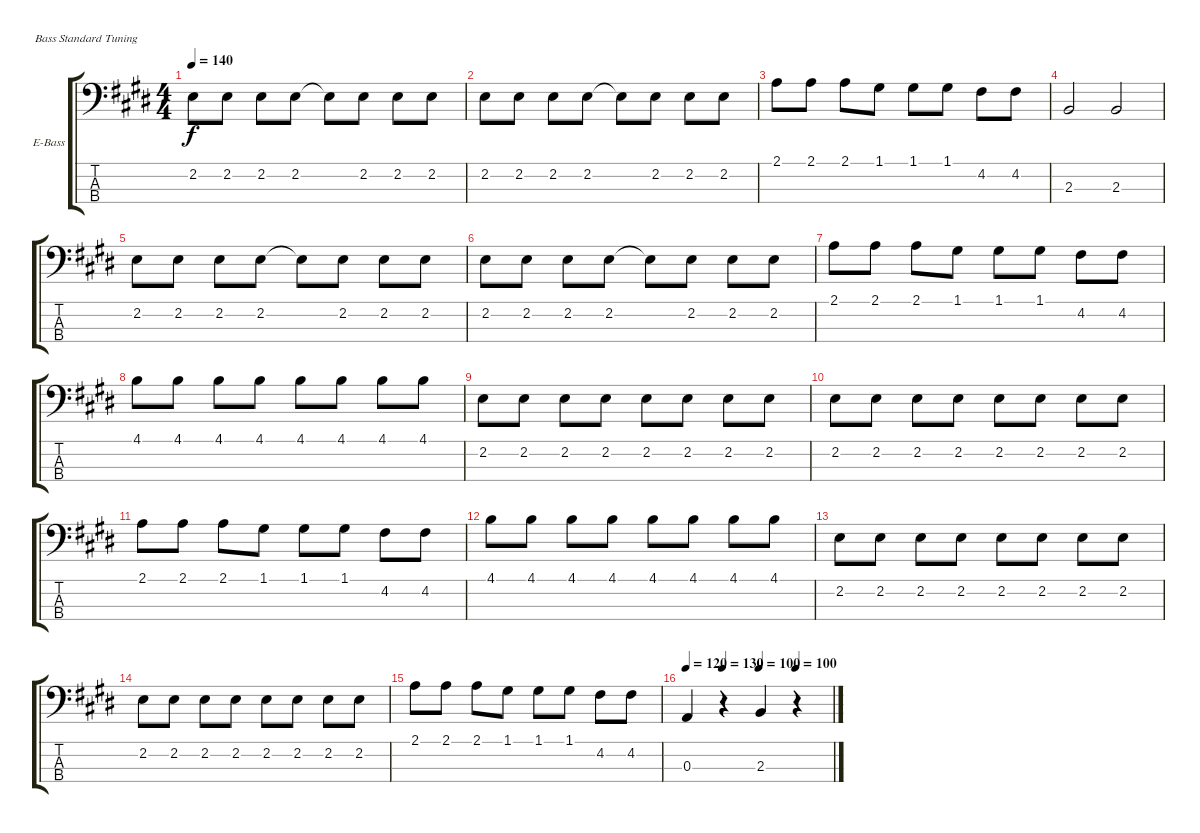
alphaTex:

\bracketExtendMode groupsimilarinstruments
\firstSystemTrackNameOrientation horizontal
\otherSystemsTrackNameOrientation horizontal
\track ("Bass" "E-Bass") {instrument electricbassfinger}
\staff {score tabs}
\tuning (G2 D2 A1 E1)
\ts (4 4)
\tempo 140
\clef f4
\ks e
2.2.8{dy f} 2.2.8 2.2.8 2.2.8 2.2{t}.8 2.2.8 2.2.8 2.2.8 |
2.2.8 2.2.8 2.2.8 2.2.8 2.2{t}.8 2.2.8 2.2.8 2.2.8 |
2.1.8 2.1.8 2.1.8 1.1.8 1.1.8 1.1.8 4.2.8 4.2.8 |
2.3.2 2.3.2 |
2.2.8 2.2.8 2.2.8 2.2.8 2.2{t}.8 2.2.8 2.2.8 2.2.8 |
2.2.8 2.2.8 2.2.8 2.2.8 2.2{t}.8 2.2.8 2.2.8 2.2.8 |
2.1.8 2.1.8 2.1.8 1.1.8 1.1.8 1.1.8 4.2.8 4.2.8 |
4.1.8 4.1.8 4.1.8 4.1.8 4.1.8 4.1.8 4.1.8 4.1.8 |
2.2.8 2.2.8 2.2.8 2.2.8 2.2.8 2.2.8 2.2.8 2.2.8 |
2.2.8 2.2.8 2.2.8 2.2.8 2.2.8 2.2.8 2.2.8 2.2.8 |
2.1.8 2.1.8 2.1.8 1.1.8 1.1.8 1.1.8 4.2.8 4.2.8 |
4.1.8 4.1.8 4.1.8 4.1.8 4.1.8 4.1.8 4.1.8 4.1.8 |
2.2.8 2.2.8 2.2.8 2.2.8 2.2.8 2.2.8 2.2.8 2.2.8 |
2.2.8 2.2.8 2.2.8 2.2.8 2.2.8 2.2.8 2.2.8 2.2.8 |
2.1.8 2.1.8 2.1.8 1.1.8 1.1.8 1.1.8 4.2.8 4.2.8 |
\tempo 120
\tempo (130 0.25)
\tempo (100 0.5)
\tempo (100 0.75)
0.3.4 r.4 2.3.4 r.4
